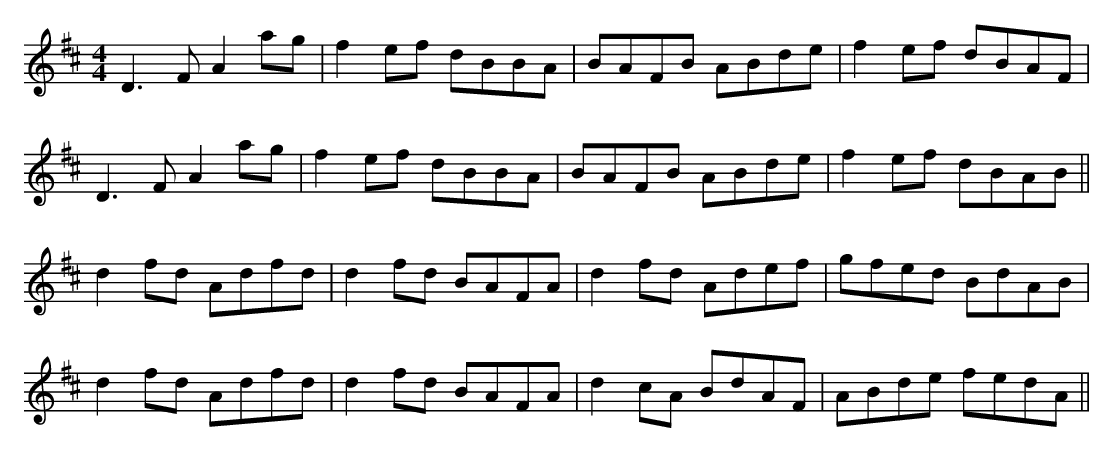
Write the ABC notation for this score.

X:1
M:4/4
K:D
D3F A2ag|f2ef dBBA|BAFB ABde|f2ef dBAF|
D3F A2ag|f2ef dBBA|BAFB ABde|f2ef dBAB||
d2fd Adfd|d2fd BAFA|d2fd Adef|gfed BdAB|
d2fd Adfd|d2fd BAFA|d2cA BdAF|ABde fedA||
